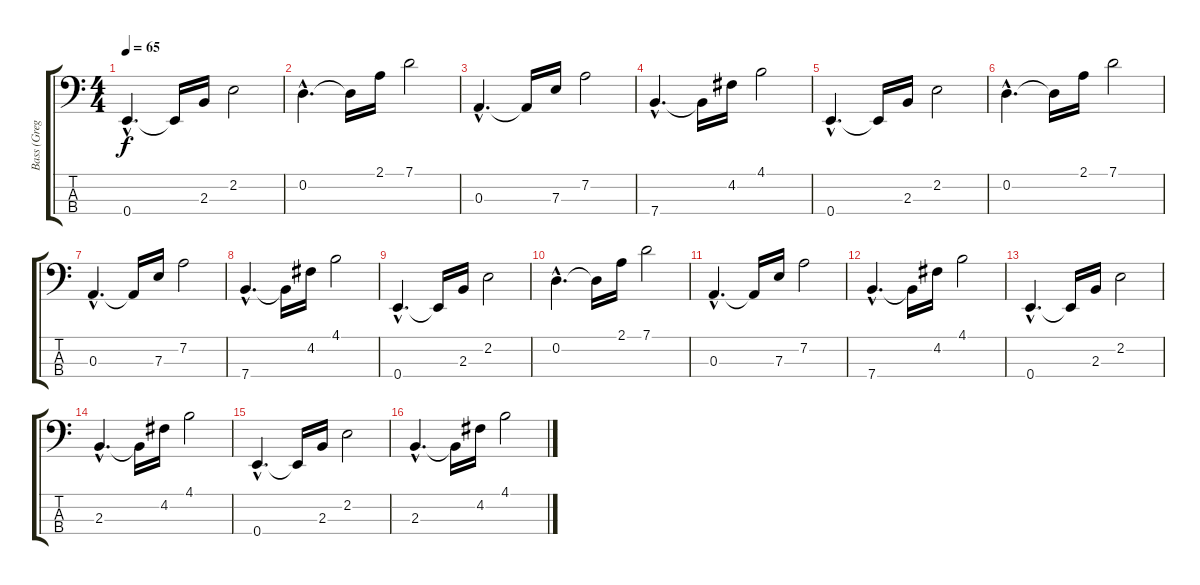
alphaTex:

\track ("Bass (Greg Lake)" "Bass (Greg") {instrument electricbassfinger}
\staff {score tabs}
\tuning (G2 D2 A1 E1) {hide}
\ts (4 4)
\tempo 65
\clef f4
\ks c
0.4{hac}.4{d dy f} 0.4{t}.16 2.3.16 2.2.2 |
0.2{hac}.4{d} 0.2{t}.16 2.1.16 7.1.2 |
0.3{hac}.4{d} 0.3{t}.16 7.3.16 7.2.2 |
7.4{hac}.4{d} 7.4{t}.16 4.2.16 4.1.2 |
0.4{hac}.4{d} 0.4{t}.16 2.3.16 2.2.2 |
0.2{hac}.4{d} 0.2{t}.16 2.1.16 7.1.2 |
0.3{hac}.4{d} 0.3{t}.16 7.3.16 7.2.2 |
7.4{hac}.4{d} 7.4{t}.16 4.2.16 4.1.2 |
0.4{hac}.4{d} 0.4{t}.16 2.3.16 2.2.2 |
0.2{hac}.4{d} 0.2{t}.16 2.1.16 7.1.2 |
0.3{hac}.4{d} 0.3{t}.16 7.3.16 7.2.2 |
7.4{hac}.4{d} 7.4{t}.16 4.2.16 4.1.2 |
0.4{hac}.4{d} 0.4{t}.16 2.3.16 2.2.2 |
2.3{hac}.4{d} 2.3{t}.16 4.2.16 4.1.2 |
0.4{hac}.4{d} 0.4{t}.16 2.3.16 2.2.2 |
2.3{hac}.4{d} 2.3{t}.16 4.2.16 4.1.2
